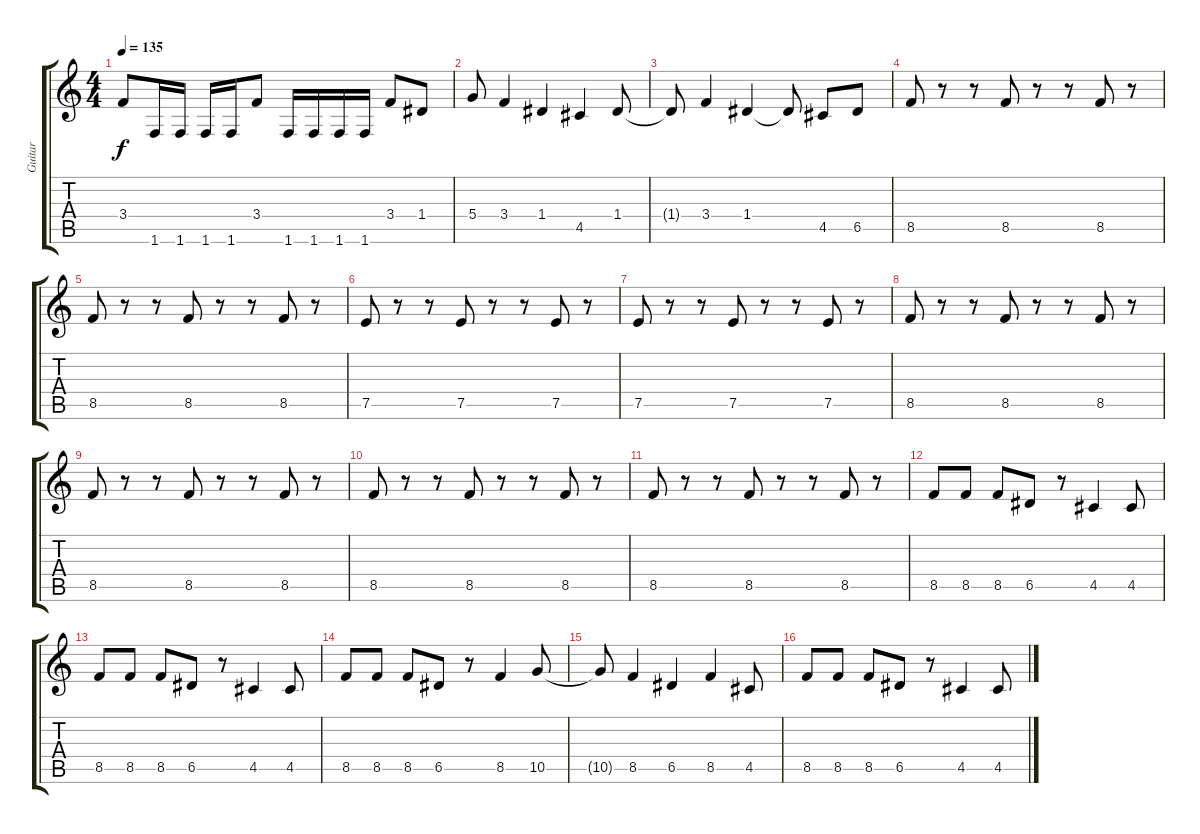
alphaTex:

\track ("Guitar" "Guitar") {instrument distortionguitar}
\staff {score tabs}
\tuning (E4 B3 G3 D3 A2 E2) {hide}
\ts (4 4)
\tempo 135
\clef g2
\ks c
3.4.8{dy f} 1.6.16 1.6.16 1.6.16 1.6.16 3.4.8 1.6.16 1.6.16 1.6.16 1.6.16 3.4.8 1.4.8 |
5.4.8 3.4.4 1.4.4 4.5.4 1.4.8 |
1.4{t}.8 3.4.4 1.4.4 1.4{t}.8 4.5.8 6.5.8 |
8.5.8 r.8 r.8 8.5.8 r.8 r.8 8.5.8 r.8 |
8.5.8 r.8 r.8 8.5.8 r.8 r.8 8.5.8 r.8 |
7.5.8 r.8 r.8 7.5.8 r.8 r.8 7.5.8 r.8 |
7.5.8 r.8 r.8 7.5.8 r.8 r.8 7.5.8 r.8 |
8.5.8 r.8 r.8 8.5.8 r.8 r.8 8.5.8 r.8 |
8.5.8 r.8 r.8 8.5.8 r.8 r.8 8.5.8 r.8 |
8.5.8 r.8 r.8 8.5.8 r.8 r.8 8.5.8 r.8 |
8.5.8 r.8 r.8 8.5.8 r.8 r.8 8.5.8 r.8 |
8.5.8 8.5.8 8.5.8 6.5.8 r.8 4.5.4 4.5.8 |
8.5.8 8.5.8 8.5.8 6.5.8 r.8 4.5.4 4.5.8 |
8.5.8 8.5.8 8.5.8 6.5.8 r.8 8.5.4 10.5.8 |
10.5{t}.8 8.5.4 6.5.4 8.5.4 4.5.8 |
8.5.8 8.5.8 8.5.8 6.5.8 r.8 4.5.4 4.5.8
